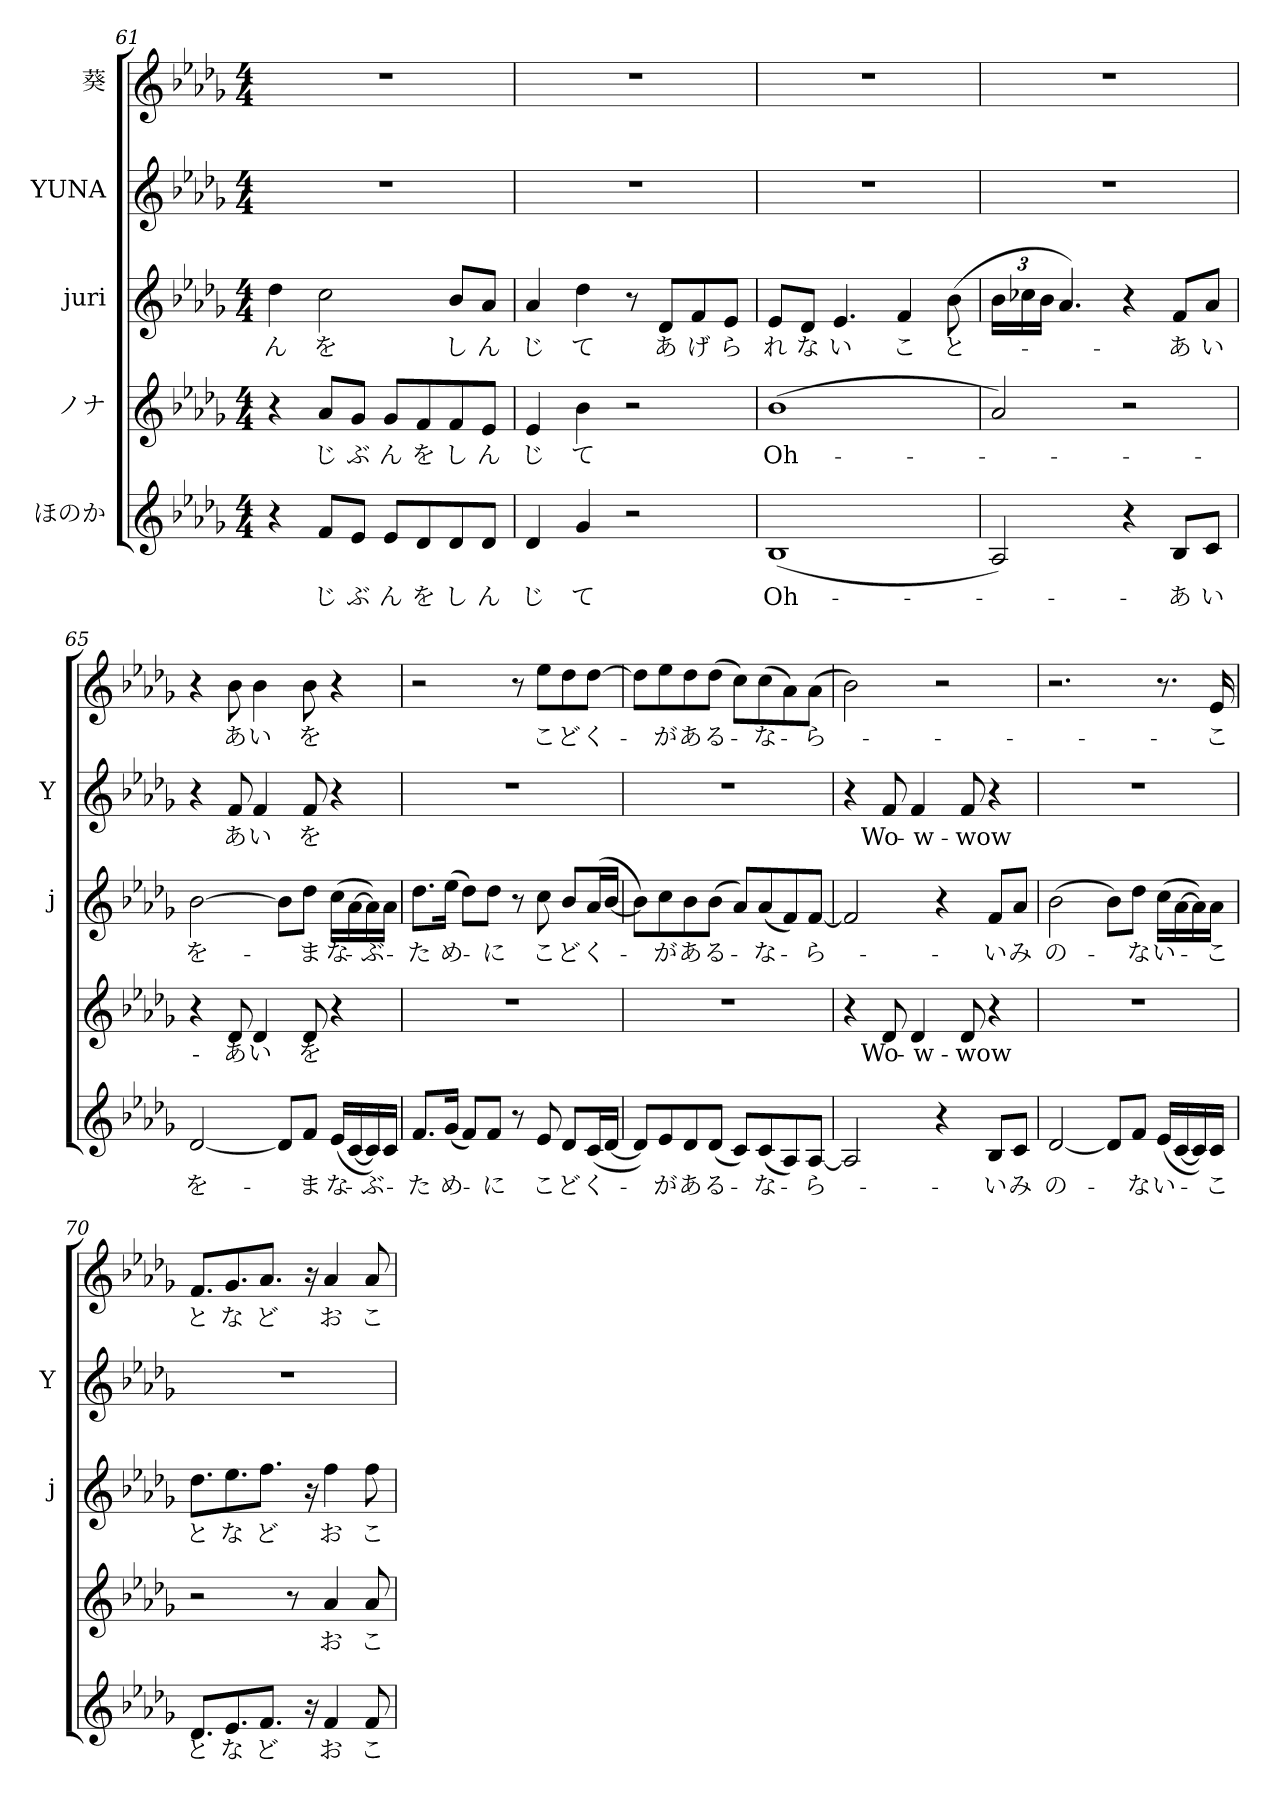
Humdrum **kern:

**kern	**text	**kern	**text	**kern	**text	**kern	**text	**kern	**text
*part5	*part5	*part4	*part4	*part3	*part3	*part2	*part2	*part1	*part1
*staff5	*staff5	*staff4	*staff4	*staff3	*staff3	*staff2	*staff2	*staff1	*staff1
*I"ほのか	*	*I"ノナ	*	*I"juri	*	*I"YUNA	*	*I"葵	*
*	*	*	*	*I'j	*	*I'Y	*	*	*
*clefG2	*	*clefG2	*	*clefG2	*	*clefG2	*	*clefG2	*
*k[b-e-a-d-g-]	*	*k[b-e-a-d-g-]	*	*k[b-e-a-d-g-]	*	*k[b-e-a-d-g-]	*	*k[b-e-a-d-g-]	*
*M4/4	*	*M4/4	*	*M4/4	*	*M4/4	*	*M4/4	*
=61	=61	=61	=61	=61	=61	=61	=61	=61	=61
!	!	!	!	!	!LO:LY:b	!	!	!	!
4r	.	4r	.	4dd-\	ん	1r	.	1r	.
!	!LO:LY:b	!	!LO:LY:b	!	!LO:LY:b	!	!	!	!
8f/L	-じ	8a-/L	-じ	2cc\	を	.	.	.	.
!	!LO:LY:b	!	!LO:LY:b	!	!	!	!	!	!
8e-/J	ぶ	8g-/J	ぶ	.	.	.	.	.	.
!	!LO:LY:b	!	!LO:LY:b	!	!	!	!	!	!
8e-/L	ん	8g-/L	ん	.	.	.	.	.	.
!	!LO:LY:b	!	!LO:LY:b	!	!	!	!	!	!
8d-/	を	8f/	を	.	.	.	.	.	.
!	!LO:LY:b	!	!LO:LY:b	!	!LO:LY:b	!	!	!	!
8d-/	し	8f/	し	8b-/L	し	.	.	.	.
!	!LO:LY:b	!	!LO:LY:b	!	!LO:LY:b	!	!	!	!
8d-/J	ん	8e-/J	ん	8a-/J	ん	.	.	.	.
=62	=62	=62	=62	=62	=62	=62	=62	=62	=62
!	!LO:LY:b	!	!LO:LY:b	!	!LO:LY:b	!	!	!	!
4d-/	じ	4e-/	じ	4a-/	じ	1r	.	1r	.
!	!LO:LY:b	!	!LO:LY:b	!	!LO:LY:b	!	!	!	!
4g-/	て	4b-\	て	4dd-\	て	.	.	.	.
2r	.	2r	.	8r	.	.	.	.	.
!	!	!	!	!	!LO:LY:b	!	!	!	!
.	.	.	.	8d-/L	あ	.	.	.	.
!	!	!	!	!	!LO:LY:b	!	!	!	!
.	.	.	.	8f/	げ	.	.	.	.
!	!	!	!	!	!LO:LY:b	!	!	!	!
.	.	.	.	8e-/J	ら	.	.	.	.
=63	=63	=63	=63	=63	=63	=63	=63	=63	=63
!	!LO:LY:b	!	!LO:LY:b	!	!LO:LY:b	!	!	!	!
(<1B-	Oh-	(>1b-	Oh-	8e-/L	れ	1r	.	1r	.
!	!	!	!	!	!LO:LY:b	!	!	!	!
.	.	.	.	8d-/J	な	.	.	.	.
!	!	!	!	!	!LO:LY:b	!	!	!	!
.	.	.	.	4.e-/	い	.	.	.	.
!	!	!	!	!	!LO:LY:b	!	!	!	!
.	.	.	.	4f/	こ	.	.	.	.
!	!	!	!	!	!LO:LY:b	!	!	!	!
.	.	.	.	(>8b-\	と-	.	.	.	.
!!LO:PB:g=z
=64	=64	=64	=64	=64	=64	=64	=64	=64	=64
*	*	*	*	*Xbrackettup	*	*	*	*	*
2A-/)	.	2a-/)	.	24b-\LL	.	1r	.	1r	.
.	.	.	.	24cc-X\	.	.	.	.	.
.	.	.	.	24b-\JJ	.	.	.	.	.
.	.	.	.	4.a-/)	.	.	.	.	.
4r	.	2r	.	4r	.	.	.	.	.
!	!LO:LY:b	!	!	!	!LO:LY:b	!	!	!	!
8B-/L	-あ	.	.	8f/L	-あ	.	.	.	.
!	!LO:LY:b	!	!	!	!LO:LY:b	!	!	!	!
8c/J	い	.	.	8a-/J	い	.	.	.	.
=65	=65	=65	=65	=65	=65	=65	=65	=65	=65
!	!LO:LY:b	!	!	!	!LO:LY:b	!	!	!	!
[2d-/	を-	4r	.	[2b-\	を-	4r	.	4r	.
!	!	!	!LO:LY:b	!	!	!	!LO:LY:b	!	!LO:LY:b
.	.	8d-/	-あ	.	.	8f/	-あ	8b-\	-あ
!	!	!	!LO:LY:b	!	!	!	!LO:LY:b	!	!LO:LY:b
.	.	4d-/	い	.	.	4f/	い	4b-\	い
8d-/L]	.	.	.	8b-\L]	.	.	.	.	.
!	!LO:LY:b	!	!LO:LY:b	!	!LO:LY:b	!	!LO:LY:b	!	!LO:LY:b
8f/J	-ま	8d-/	を	8dd-\J	-ま	8f/	を	8b-\	を
!	!LO:LY:b	!	!	!	!LO:LY:b	!	!	!	!
(<16e-/LL	な-	4r	.	(>16cc\LL	な-	4r	.	4r	.
[16c/	.	.	.	[16a-\	.	.	.	.	.
!	!LO:LY:b	!	!	!	!LO:LY:b	!	!	!	!
16c/])	-ぶ-	.	.	16a-\])	-ぶ-	.	.	.	.
16c/JJ	.	.	.	16a-\JJ	.	.	.	.	.
=66	=66	=66	=66	=66	=66	=66	=66	=66	=66
!	!LO:LY:b	!	!	!	!LO:LY:b	!	!	!	!
8.f/L	-た	1r	.	8.dd-\L	-た	1r	.	2r	.
!	!LO:LY:b	!	!	!	!LO:LY:b	!	!	!	!
(<16g-/Jk	め-	.	.	(>16ee-\Jk	め-	.	.	.	.
8f/L)	.	.	.	8dd-\L)	.	.	.	.	.
!	!LO:LY:b	!	!	!	!LO:LY:b	!	!	!	!
8f/J	-に	.	.	8dd-\J	-に	.	.	.	.
8r	.	.	.	8r	.	.	.	8r	.
!	!LO:LY:b	!	!	!	!LO:LY:b	!	!	!	!LO:LY:b
8e-/	こ	.	.	8cc\	こ	.	.	8ee-\L	こ
!	!LO:LY:b	!	!	!	!LO:LY:b	!	!	!	!LO:LY:b
8d-/L	ど	.	.	8b-/L	ど	.	.	8dd-\	ど
!	!LO:LY:b	!	!	!	!LO:LY:b	!	!	!	!LO:LY:b
(<16c/L	く-	.	.	(<16a-/L	く-	.	.	[8dd-\J	く-
[16d-/JJ	.	.	.	[16b-/JJ	.	.	.	.	.
=67	=67	=67	=67	=67	=67	=67	=67	=67	=67
8d-/L])	.	1r	.	8b-\L])	.	1r	.	8dd-\L]	.
!	!LO:LY:b	!	!	!	!LO:LY:b	!	!	!	!LO:LY:b
8e-/	-が	.	.	8cc\	-が	.	.	8ee-\	-が
!	!LO:LY:b	!	!	!	!LO:LY:b	!	!	!	!LO:LY:b
8d-/	あ	.	.	8b-\	あ	.	.	8dd-\	あ
!	!LO:LY:b	!	!	!	!LO:LY:b	!	!	!	!LO:LY:b
(<8d-/J	る-	.	.	(>8b-\J	る-	.	.	(>8dd-\J	る-
8c/L)	.	.	.	8a-/L)	.	.	.	8cc\L)	.
!	!LO:LY:b	!	!	!	!LO:LY:b	!	!	!	!LO:LY:b
(<8c/	-な-	.	.	(<8a-/	-な-	.	.	(>8cc\	-な-
8A-/)	.	.	.	8f/)	.	.	.	8a-\)	.
!	!LO:LY:b	!	!	!	!LO:LY:b	!	!	!	!LO:LY:b
[8A-/J	-ら-	.	.	[8f/J	-ら-	.	.	(>8a-\J	-ら-
!!LO:LB:g=z
=68	=68	=68	=68	=68	=68	=68	=68	=68	=68
2A-/]	.	4r	.	2f/]	.	4r	.	2b-\)	.
!	!	!	!LO:LY:b	!	!	!	!LO:LY:b	!	!
.	.	8d-/	Wo-	.	.	8f/	Wo-	.	.
!	!	!	!LO:LY:b	!	!	!	!LO:LY:b	!	!
.	.	4d-/	-w-	.	.	4f/	-w-	.	.
4r	.	.	.	4r	.	.	.	2r	.
!	!	!	!LO:LY:b	!	!	!	!LO:LY:b	!	!
.	.	8d-/	-wow	.	.	8f/	-wow	.	.
!	!LO:LY:b	!	!	!	!LO:LY:b	!	!	!	!
8B-/L	-い	4r	.	8f/L	-い	4r	.	.	.
!	!LO:LY:b	!	!	!	!LO:LY:b	!	!	!	!
8c/J	み	.	.	8a-/J	み	.	.	.	.
=69	=69	=69	=69	=69	=69	=69	=69	=69	=69
!	!LO:LY:b	!	!	!	!LO:LY:b	!	!	!	!
[2d-/	の-	1r	.	(>2b-\	の-	1r	.	2.r	.
8d-/L]	.	.	.	8b-\L)	.	.	.	.	.
!	!LO:LY:b	!	!	!	!LO:LY:b	!	!	!	!
8f/J	-な	.	.	8dd-\J	-な	.	.	.	.
!	!LO:LY:b	!	!	!	!LO:LY:b	!	!	!	!
(<16e-/LL	い-	.	.	(>16cc\LL	い-	.	.	8.r	.
[16c/	.	.	.	[16a-\	.	.	.	.	.
16c/])	.	.	.	16a-\])	.	.	.	.	.
!	!LO:LY:b	!	!	!	!LO:LY:b	!	!	!	!LO:LY:b
16c/JJ	-こ	.	.	16a-\JJ	-こ	.	.	16e-/	-こ
=70	=70	=70	=70	=70	=70	=70	=70	=70	=70
!	!LO:LY:b	!	!	!	!LO:LY:b	!	!	!	!LO:LY:b
8.d-/L	と	2r	.	8.dd-\L	と	1r	.	8.f/L	と
!	!LO:LY:b	!	!	!	!LO:LY:b	!	!	!	!LO:LY:b
8.e-/	な	.	.	8.ee-\	な	.	.	8.g-/	な
!	!LO:LY:b	!	!	!	!LO:LY:b	!	!	!	!LO:LY:b
8.f/J	ど	.	.	8.ff\J	ど	.	.	8.a-/J	ど
.	.	8r	.	.	.	.	.	.	.
16r	.	.	.	16r	.	.	.	16r	.
!	!LO:LY:b	!	!LO:LY:b	!	!LO:LY:b	!	!	!	!LO:LY:b
4f/	お	4a-/	お	4ff\	お	.	.	4a-/	お
!	!LO:LY:b	!	!LO:LY:b	!	!LO:LY:b	!	!	!	!LO:LY:b
8f/	こ-	8a-/	こ-	8ff\	こ-	.	.	8a-/	こ-
=	=	=	=	=	=	=	=	=	=
*-	*-	*-	*-	*-	*-	*-	*-	*-	*-
